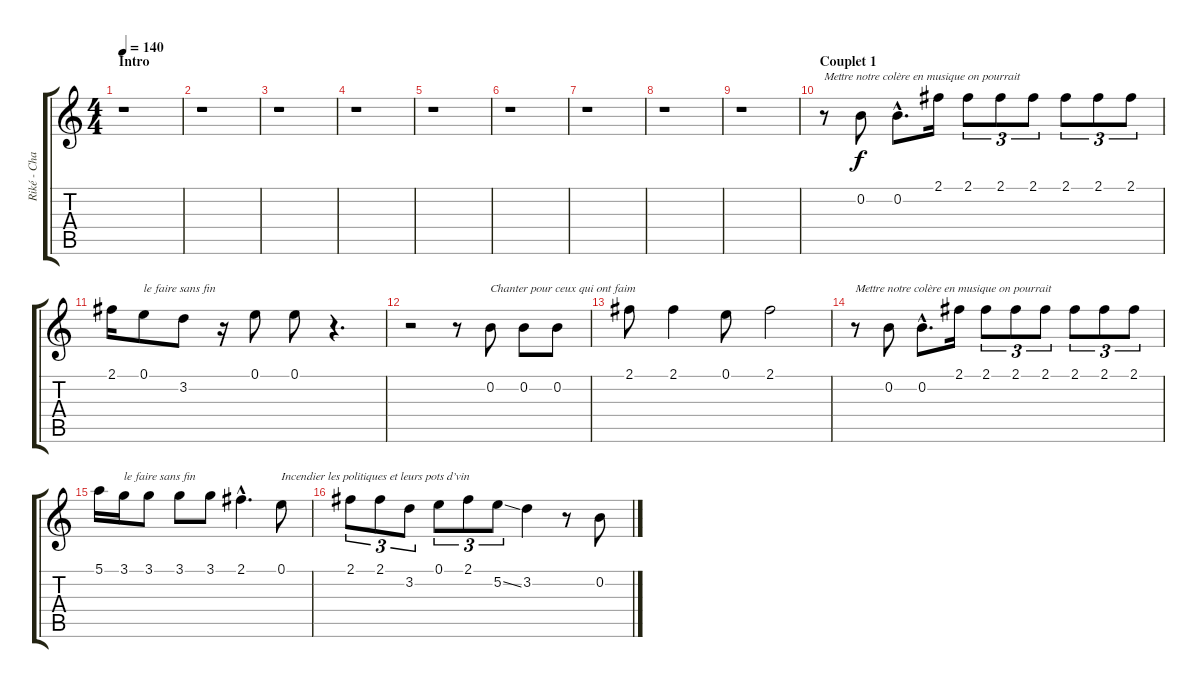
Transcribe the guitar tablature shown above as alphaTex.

\track ("Riké - Chant" "Riké - Cha") {instrument electricguitarmuted}
\staff {score tabs}
\tuning (E4 B3 G3 D3 A2 E2) {hide}
\ts (4 4)
\section ("" "Intro")
\tempo 140
\clef g2
\ks c
r.1{dy f instrument electricguitarmuted} |
r.1 |
r.1 |
r.1 |
r.1 |
r.1 |
r.1 |
r.1 |
r.1 |
\section ("" "Couplet 1")
r.8{txt "Mettre notre colère en musique on pourrait"} 0.2.8 0.2{hac}.8{d} 2.1.16 2.1.8{tu (3 2)} 2.1.8{tu (3 2)} 2.1.8{tu (3 2)} 2.1.8{tu (3 2)} 2.1.8{tu (3 2)} 2.1.8{tu (3 2)} |
2.1.16 0.1.8{txt "le faire sans fin"} 3.2.8 r.16 0.1.8 0.1.8 r.4{d} |
r.2 r.8 0.2.8{txt "Chanter pour ceux qui ont faim"} 0.2.8 0.2.8 |
2.1.8 2.1.4 0.1.8 2.1.2 |
r.8{txt "Mettre notre colère en musique on pourrait"} 0.2.8 0.2{hac}.8{d} 2.1.16 2.1.8{tu (3 2)} 2.1.8{tu (3 2)} 2.1.8{tu (3 2)} 2.1.8{tu (3 2)} 2.1.8{tu (3 2)} 2.1.8{tu (3 2)} |
5.1.16 3.1.16{txt "le faire sans fin"} 3.1.8 3.1.8 3.1.8 2.1{hac}.4{d} 0.1.8{txt "Incendier les politiques et leurs pots d’vin"} |
2.1.8{tu (3 2)} 2.1.8{tu (3 2)} 3.2.8{tu (3 2)} 0.1.8{tu (3 2)} 2.1.8{tu (3 2)} 5.2{ss}.8{tu (3 2)} 3.2.4 r.8 0.2.8
